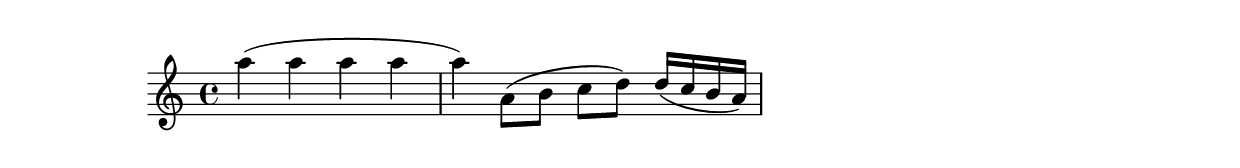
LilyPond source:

\version "1.7.6"
\header {
texidoc="sketch output supported features"
}
\score {
  \notes\relative c''' {
% doesn't work yet  
%    \time 3/4
    a4( a a a )a
    \stemDown
    a,8( b c )d
    \stemUp
    \slurDown d16( c b )a
  }
}
%% new-chords-done %%
